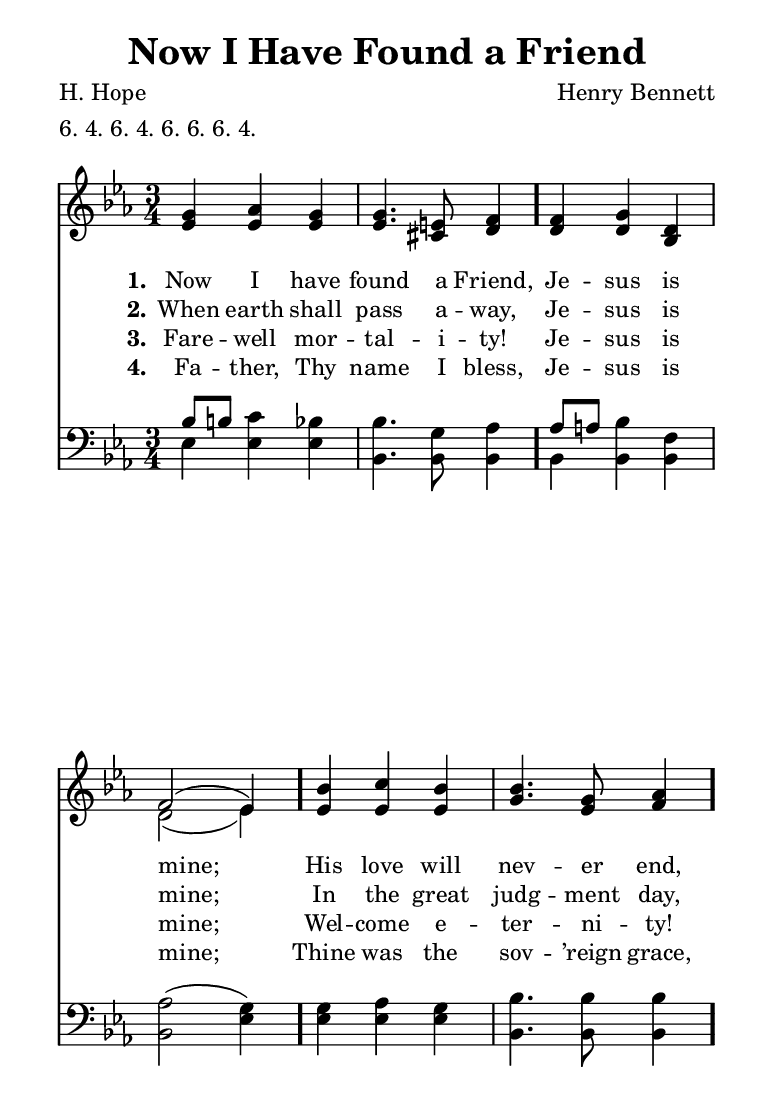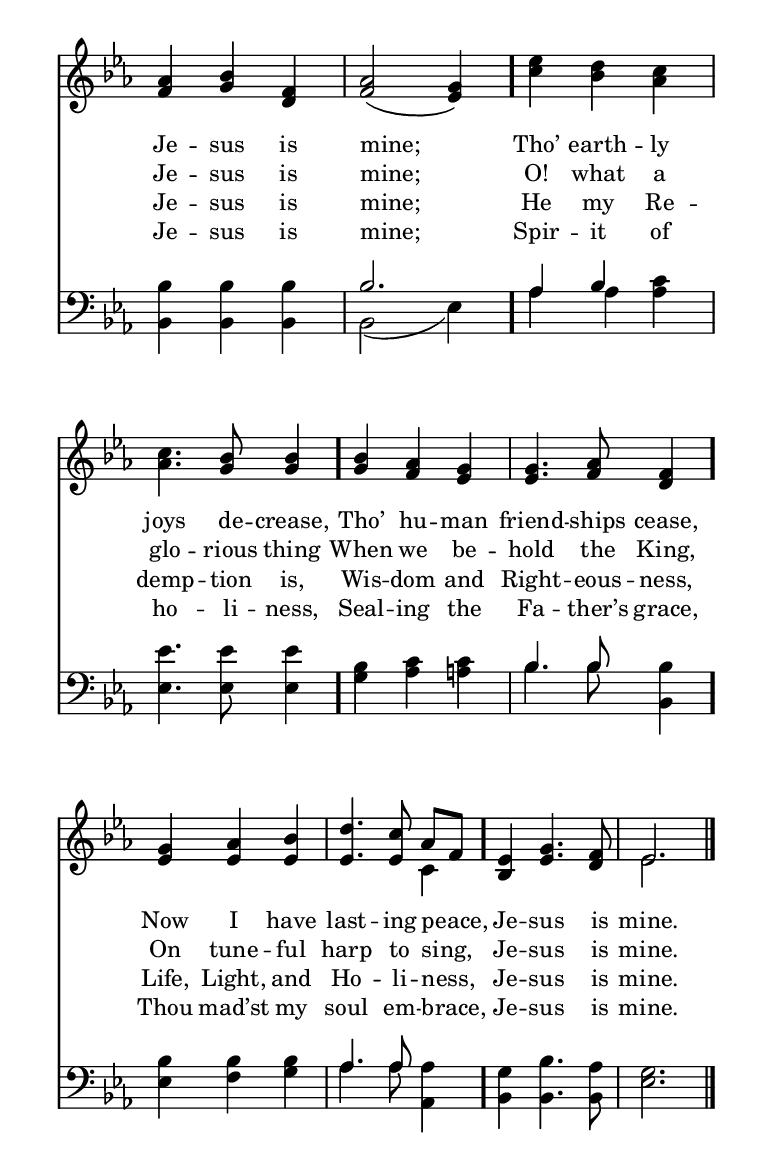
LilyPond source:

\include "common/global.ily"
\paper {
  \include "common/paper.ily"
  ragged-last-bottom = ##t
}

\header{
  hymnnumber = "233"
  title = "Now I Have Found a Friend"
  tunename = "Jesus Mine"
  meter = "6. 4. 6. 4. 6. 6. 6. 4."
  poet = "H. Hope"
  composer = "Henry Bennett"
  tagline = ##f
}

global = {
  \include "common/overrides.ily"
  \override Staff.TimeSignature.style = #'numbered
  \time 3/4
  \override Score.MetronomeMark.transparent = ##t % hide all fermata changes too
  \tempo 4=90
  \key ees \major
  \autoBeamOff
}

notesSoprano = {
\global
\relative c'' {

  g4 aes g | g4. e8 f4 |
  f4 g d | f2( ees4) |
  bes'4 c bes | bes4. g8 aes4 |
  aes4 bes f | aes2( g4) |
  ees'4 d c | c4. bes8 bes4 |
  bes4 aes g | g4. aes8 f4 |
  g4 aes bes | d4. c8 aes8[ f] |
  ees4 g4. f8 | ees2. |

  \bar "|."

}
}

notesAlto = {
\global
\relative e' {

  ees4 ees ees | ees4. cis8 d4 |
  d4 d bes | d2( ees4) |
  ees4 ees ees | g4. ees8 f4 |
  f4 g d | f2( ees4) |
  c'4 bes aes | aes4. g8 g4 |
  g4 f ees | ees4. f8 d4 |
  ees4 ees ees | ees4. ees8 c4 |
  bes4 ees4. d8 | ees2. |

}
}

notesTenor = {
\global
\relative a {

  bes8[ b] c4 bes4 | bes4. g8 aes4 |
  aes8[ a] bes4 f | aes2( g4) |
  g4 aes g | bes4. bes8 bes4 |
  bes4 bes bes | bes2. |
  aes4 bes c | ees4. ees8 ees4 |
  bes4 c c | bes4. bes8 bes4 |
  bes4 bes bes | aes4. aes8 aes4 |
  g4 bes4. aes8 | g2. |

}
}

notesBass = {
\global
\relative f {

  ees4 ees ees | bes4. bes8 bes4 |
  bes4 bes bes | bes2( ees4) |
  ees4 ees ees | bes4. bes8 bes4 |
  bes4 bes bes | bes2( ees4) |
  aes4 aes aes | ees4. ees8 ees4 |
  g4 aes a | bes4. bes8 bes,4 |
  ees4 f g | aes4. aes8 aes,4 |
  bes4 bes4. bes8 | ees2. |

}
}

wordsA = \lyricmode {
\set stanza = "1."

Now I have found a Friend, \bar "."
Je -- sus is mine; \bar "."
His love will nev -- er end, \bar "."
Je -- sus is mine; \bar "."
Tho’ earth -- ly joys de -- crease, \bar "."
Tho’ hu -- man friend -- ships cease, \bar "."
Now I have last -- ing peace, \bar "."
Je -- sus is mine. \bar "."

}

wordsB = \lyricmode {
\set stanza = "2."

When earth shall pass a -- way,
Je -- sus is mine;
In the great judg -- ment day,
Je -- sus is mine;
O! what a glo -- rious thing
When we be -- hold the King,
On tune -- ful harp to sing,
Je -- sus is mine.

}

wordsC = \lyricmode {
\set stanza = "3."

Fare -- well mor -- tal -- i -- ty!
Je -- sus is mine;
Wel -- come e -- ter -- ni -- ty!
Je -- sus is mine;
He my Re -- demp -- tion is,
Wis -- dom and Right -- eous -- ness,
Life, Light, and Ho -- li -- ness,
Je -- sus is mine.

}

wordsD = \lyricmode {
\set stanza = "4."

Fa -- ther, Thy name I bless,
Je -- sus is mine;
Thine was the sov -- ’reign grace,
Je -- sus is mine;
Spir -- it of ho -- li -- ness,
Seal -- ing the Fa -- ther’s grace,
Thou mad’st my soul em -- brace,
Je -- sus is mine.

}

\score {
  \context ChoirStaff <<
    \context Staff = upper <<
      \set ChoirStaff.systemStartDelimiter = #'SystemStartBar
      \partcombine #'(2 . 9) \notesSoprano \notesAlto
      \context NullVoice = sopranos { \voiceOne << \notesSoprano >> }
      \context NullVoice = altos { \voiceTwo << \notesAlto >> }
      \context Lyrics = one   \lyricsto sopranos \wordsA
      \context Lyrics = two   \lyricsto sopranos \wordsB
      \context Lyrics = three \lyricsto sopranos \wordsC
      \context Lyrics = four  \lyricsto sopranos \wordsD
    >>
    \context Staff = men <<
      \clef bass
      \partcombine #'(2 . 9) \notesTenor \notesBass
      \context NullVoice = tenors { \voiceOne << \notesTenor >> }
      \context NullVoice = basses { \voiceTwo << \notesBass >> }
    >>
  >>
  \layout {
    \include "common/layout.ily"
  }
  \midi{
    \include "common/midi.ily"
  }
}

\version "2.19.49"  % necessary for upgrading to future LilyPond versions.

% vi:set et ts=2 sw=2 ai nocindent syntax=lilypond:
